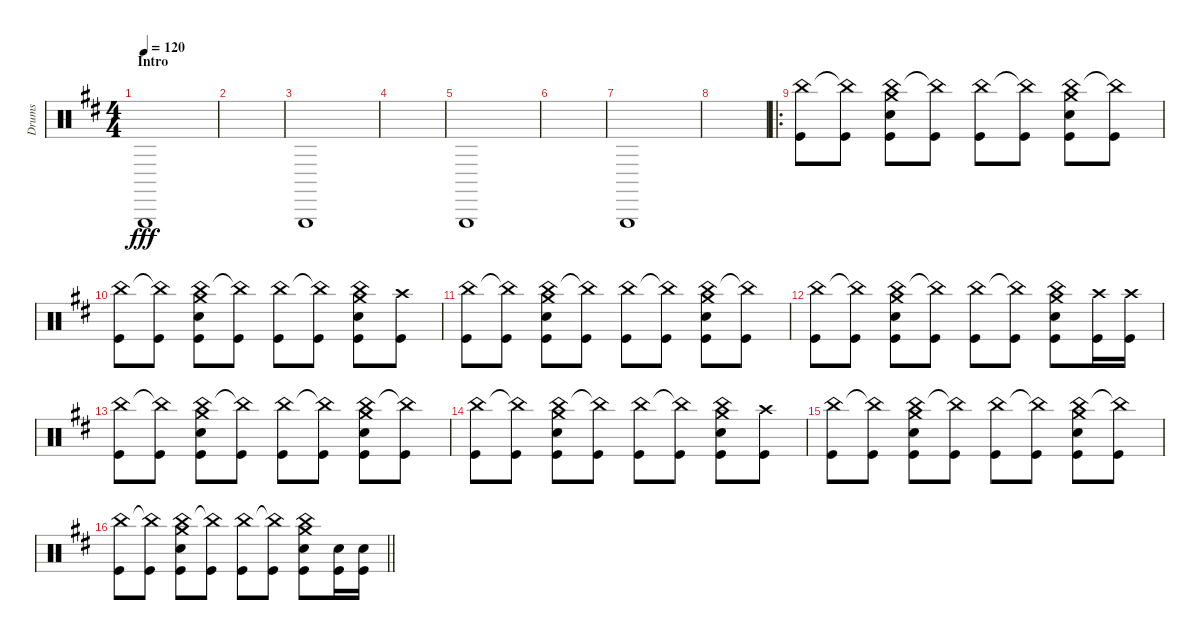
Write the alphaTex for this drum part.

\track ("Drums" "Drums") {instrument percussion}
\staff {score}
\articulation defaults
\ts (4 4)
\section ("" "Intro")
\tempo 120
\clef neutral
\ks bminor "Triangle (hit)".1{dy fff}
|
|
"Triangle (hit)".1 |
|
"Triangle (hit)".1 |
|
"Triangle (hit)".1 |
|
\ro
("China (hit)" "Kick (hit)").8 ("China (hit)"{t} "Kick (hit)").8 ("China (hit)" "Crash medium (hit)" "Snare (hit) 2" "Kick (hit)").8 ("China (hit)"{t} "Kick (hit)").8 ("China (hit)" "Kick (hit)").8 ("China (hit)"{t} "Kick (hit)").8 ("China (hit)" "Crash medium (hit)" "Snare (hit) 2" "Kick (hit)").8 ("China (hit)"{t} "Kick (hit)").8 |
("China (hit)" "Kick (hit)").8 ("China (hit)"{t} "Kick (hit)").8 ("China (hit)" "Crash medium (hit)" "Snare (hit) 2" "Kick (hit)").8 ("China (hit)"{t} "Kick (hit)").8 ("China (hit)" "Kick (hit)").8 ("China (hit)"{t} "Kick (hit)").8 ("China (hit)" "Crash medium (hit)" "Snare (hit) 2" "Kick (hit)").8 ("Crash high (hit)" "Kick (hit)").8 |
("China (hit)" "Kick (hit)").8 ("China (hit)"{t} "Kick (hit)").8 ("China (hit)" "Crash medium (hit)" "Snare (hit) 2" "Kick (hit)").8 ("China (hit)"{t} "Kick (hit)").8 ("China (hit)" "Kick (hit)").8 ("China (hit)"{t} "Kick (hit)").8 ("China (hit)" "Crash medium (hit)" "Snare (hit) 2" "Kick (hit)").8 ("China (hit)"{t} "Kick (hit)").8 |
("China (hit)" "Kick (hit)").8 ("China (hit)"{t} "Kick (hit)").8 ("China (hit)" "Crash medium (hit)" "Snare (hit) 2" "Kick (hit)").8 ("China (hit)"{t} "Kick (hit)").8 ("China (hit)" "Kick (hit)").8 ("China (hit)"{t} "Kick (hit)").8 ("China (hit)" "Crash medium (hit)" "Snare (hit) 2" "Kick (hit)").8 ("Crash high (hit)" "Kick (hit)").16 ("Crash high (hit)" "Kick (hit)").16 |
("China (hit)" "Kick (hit)").8 ("China (hit)"{t} "Kick (hit)").8 ("China (hit)" "Crash medium (hit)" "Snare (hit) 2" "Kick (hit)").8 ("China (hit)"{t} "Kick (hit)").8 ("China (hit)" "Kick (hit)").8 ("China (hit)"{t} "Kick (hit)").8 ("China (hit)" "Crash medium (hit)" "Snare (hit) 2" "Kick (hit)").8 ("China (hit)"{t} "Kick (hit)").8 |
("China (hit)" "Kick (hit)").8 ("China (hit)"{t} "Kick (hit)").8 ("China (hit)" "Crash medium (hit)" "Snare (hit) 2" "Kick (hit)").8 ("China (hit)"{t} "Kick (hit)").8 ("China (hit)" "Kick (hit)").8 ("China (hit)"{t} "Kick (hit)").8 ("China (hit)" "Crash medium (hit)" "Snare (hit) 2" "Kick (hit)").8 ("Crash high (hit)" "Kick (hit)").8 |
("China (hit)" "Kick (hit)").8 ("China (hit)"{t} "Kick (hit)").8 ("China (hit)" "Crash medium (hit)" "Snare (hit) 2" "Kick (hit)").8 ("China (hit)"{t} "Kick (hit)").8 ("China (hit)" "Kick (hit)").8 ("China (hit)"{t} "Kick (hit)").8 ("China (hit)" "Crash medium (hit)" "Snare (hit) 2" "Kick (hit)").8 ("China (hit)"{t} "Kick (hit)").8 |
\barLineRight lightlight
("China (hit)" "Kick (hit)").8 ("China (hit)"{t} "Kick (hit)").8 ("China (hit)" "Crash medium (hit)" "Snare (hit) 2" "Kick (hit)").8 ("China (hit)"{t} "Kick (hit)").8 ("China (hit)" "Kick (hit)").8 ("China (hit)"{t} "Kick (hit)").8 ("China (hit)" "Crash medium (hit)" "Snare (hit) 2" "Kick (hit)").8 ("Snare (hit) 2" "Kick (hit)").16 ("Snare (hit) 2" "Kick (hit)").16
